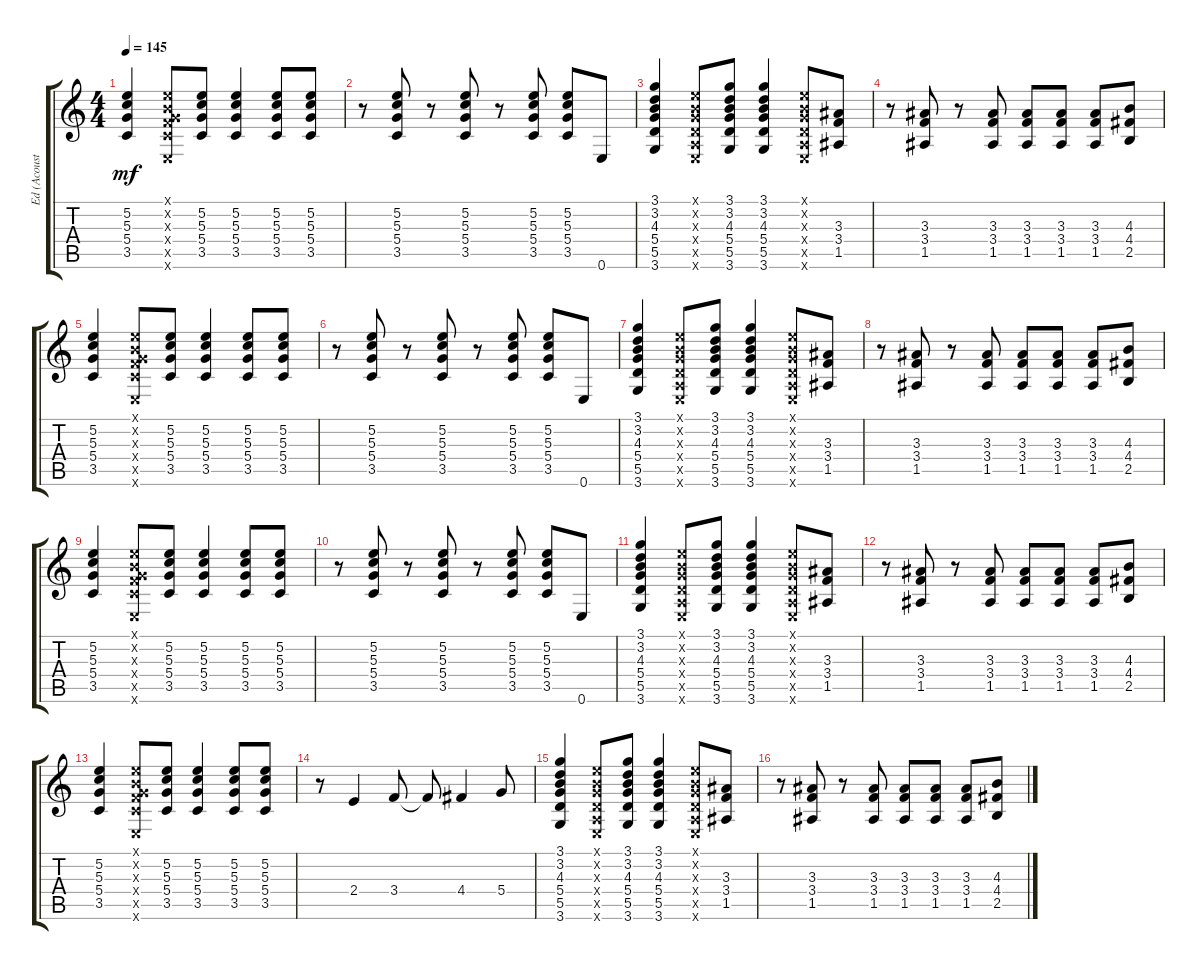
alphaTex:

\track ("Ed (Acoustic Overdub)" "Ed (Acoust") {instrument acousticguitarsteel}
\staff {score tabs}
\tuning (E4 B3 G3 D3 A2 E2) {hide}
\ts (4 4)
\tempo 145
\clef g2
\ks c
(5.2 5.3 5.4 3.5).4{dy mf} (0.1{x} 0.2{x} 0.3{x} 3.4{x} 3.5{x} 0.6{x}).8 (5.2 5.3 5.4 3.5).8 (5.2 5.3 5.4 3.5).4 (5.2 5.3 5.4 3.5).8 (5.2 5.3 5.4 3.5).8 |
r.8 (5.2 5.3 5.4 3.5).8 r.8 (5.2 5.3 5.4 3.5).8 r.8 (5.2 5.3 5.4 3.5).8 (5.2 5.3 5.4 3.5).8 0.6.8 |
(3.1 3.2 4.3 5.4 5.5 3.6).4 (0.1{x} 0.2{x} 0.3{x} 0.4{x} 0.5{x} 0.6{x}).8 (3.1 3.2 4.3 5.4 5.5 3.6).8 (3.1 3.2 4.3 5.4 5.5 3.6).4 (0.1{x} 0.2{x} 0.3{x} 0.4{x} 0.5{x} 0.6{x}).8 (3.3 3.4 1.5).8 |
r.8 (3.3 3.4 1.5).8 r.8 (3.3 3.4 1.5).8 (3.3 3.4 1.5).8 (3.3 3.4 1.5).8 (3.3 3.4 1.5).8 (4.3 4.4 2.5).8 |
(5.2 5.3 5.4 3.5).4 (0.1{x} 0.2{x} 0.3{x} 3.4{x} 3.5{x} 0.6{x}).8 (5.2 5.3 5.4 3.5).8 (5.2 5.3 5.4 3.5).4 (5.2 5.3 5.4 3.5).8 (5.2 5.3 5.4 3.5).8 |
r.8 (5.2 5.3 5.4 3.5).8 r.8 (5.2 5.3 5.4 3.5).8 r.8 (5.2 5.3 5.4 3.5).8 (5.2 5.3 5.4 3.5).8 0.6.8 |
(3.1 3.2 4.3 5.4 5.5 3.6).4 (0.1{x} 0.2{x} 0.3{x} 0.4{x} 0.5{x} 0.6{x}).8 (3.1 3.2 4.3 5.4 5.5 3.6).8 (3.1 3.2 4.3 5.4 5.5 3.6).4 (0.1{x} 0.2{x} 0.3{x} 0.4{x} 0.5{x} 0.6{x}).8 (3.3 3.4 1.5).8 |
r.8 (3.3 3.4 1.5).8 r.8 (3.3 3.4 1.5).8 (3.3 3.4 1.5).8 (3.3 3.4 1.5).8 (3.3 3.4 1.5).8 (4.3 4.4 2.5).8 |
(5.2 5.3 5.4 3.5).4 (0.1{x} 0.2{x} 0.3{x} 3.4{x} 3.5{x} 0.6{x}).8 (5.2 5.3 5.4 3.5).8 (5.2 5.3 5.4 3.5).4 (5.2 5.3 5.4 3.5).8 (5.2 5.3 5.4 3.5).8 |
r.8 (5.2 5.3 5.4 3.5).8 r.8 (5.2 5.3 5.4 3.5).8 r.8 (5.2 5.3 5.4 3.5).8 (5.2 5.3 5.4 3.5).8 0.6.8 |
(3.1 3.2 4.3 5.4 5.5 3.6).4 (0.1{x} 0.2{x} 0.3{x} 0.4{x} 0.5{x} 0.6{x}).8 (3.1 3.2 4.3 5.4 5.5 3.6).8 (3.1 3.2 4.3 5.4 5.5 3.6).4 (0.1{x} 0.2{x} 0.3{x} 0.4{x} 0.5{x} 0.6{x}).8 (3.3 3.4 1.5).8 |
r.8 (3.3 3.4 1.5).8 r.8 (3.3 3.4 1.5).8 (3.3 3.4 1.5).8 (3.3 3.4 1.5).8 (3.3 3.4 1.5).8 (4.3 4.4 2.5).8 |
(5.2 5.3 5.4 3.5).4 (0.1{x} 0.2{x} 0.3{x} 3.4{x} 3.5{x} 0.6{x}).8 (5.2 5.3 5.4 3.5).8 (5.2 5.3 5.4 3.5).4 (5.2 5.3 5.4 3.5).8 (5.2 5.3 5.4 3.5).8 |
r.8 2.4.4 3.4.8 3.4{t}.8 4.4.4 5.4.8 |
(3.1 3.2 4.3 5.4 5.5 3.6).4 (0.1{x} 0.2{x} 0.3{x} 0.4{x} 0.5{x} 0.6{x}).8 (3.1 3.2 4.3 5.4 5.5 3.6).8 (3.1 3.2 4.3 5.4 5.5 3.6).4 (0.1{x} 0.2{x} 0.3{x} 0.4{x} 0.5{x} 0.6{x}).8 (3.3 3.4 1.5).8 |
r.8 (3.3 3.4 1.5).8 r.8 (3.3 3.4 1.5).8 (3.3 3.4 1.5).8 (3.3 3.4 1.5).8 (3.3 3.4 1.5).8 (4.3 4.4 2.5).8
